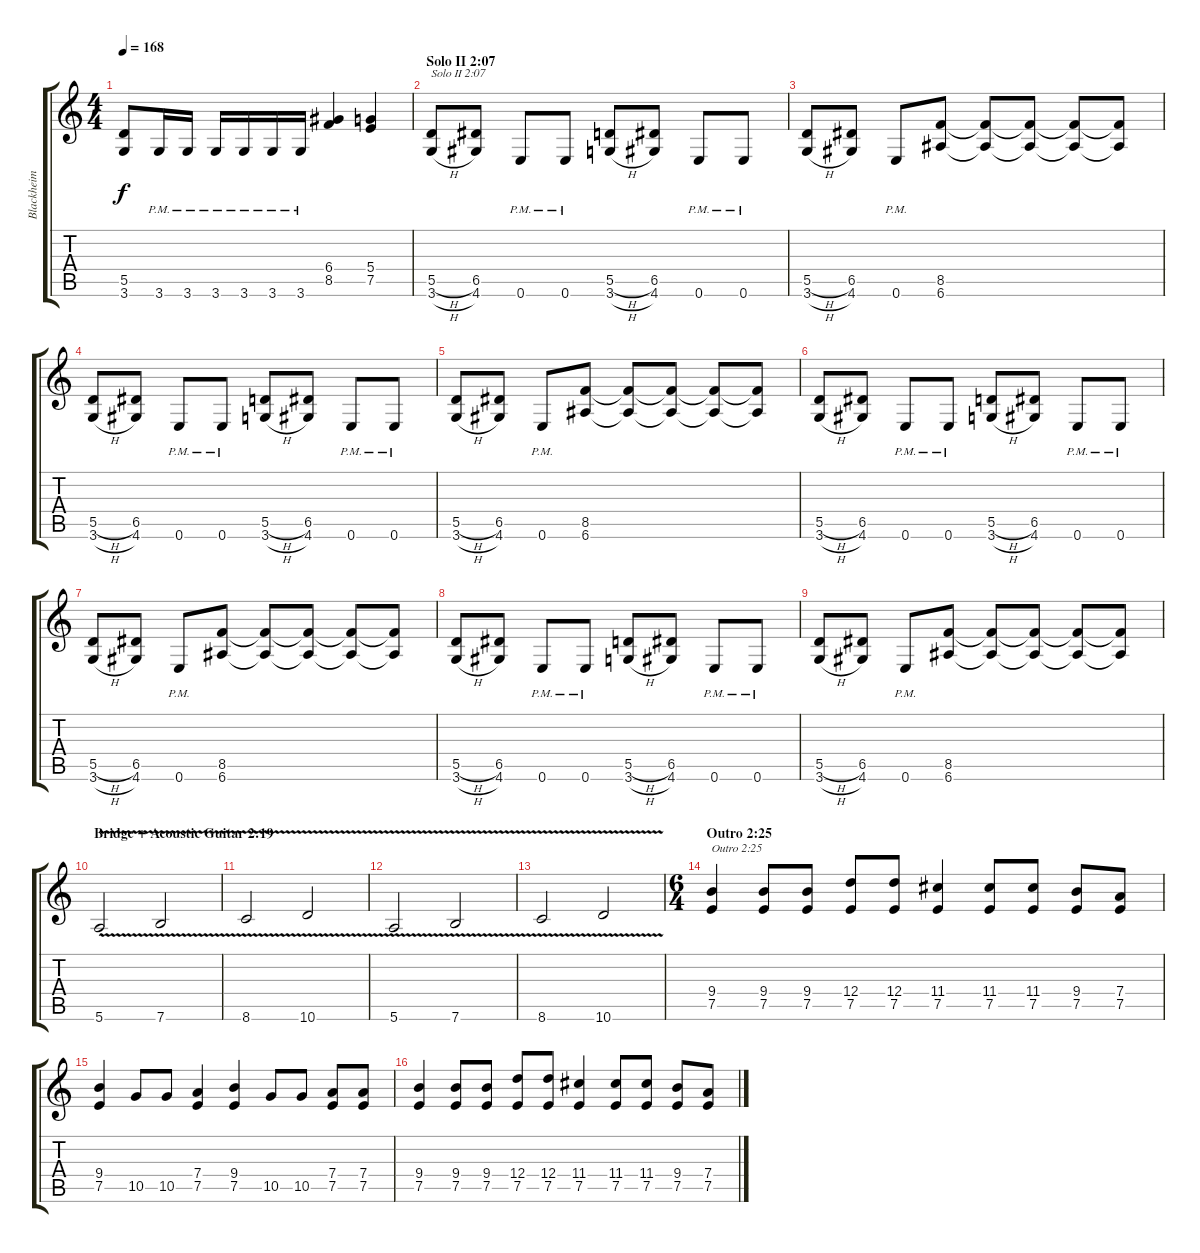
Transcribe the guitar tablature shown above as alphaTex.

\track ("Blackheim" "Blackheim") {instrument distortionguitar}
\staff {score tabs}
\tuning (E4 B3 G3 D3 A2 E2) {hide}
\ts (4 4)
\tempo 168
\clef g2
\ks c
(5.5 3.6).8{dy f} 3.6{pm}.16 3.6{pm}.16 3.6{pm}.16 3.6{pm}.16 3.6{pm}.16 3.6{pm}.16 (6.4 8.5).4 (5.4 7.5).4 |
\section ("" "Solo II 2:07")
(5.5{h} 3.6{h}).8{txt "Solo II 2:07"} (6.5 4.6).8 0.6{pm}.8 0.6{pm}.8 (5.5{h} 3.6{h}).8 (6.5 4.6).8 0.6{pm}.8 0.6{pm}.8 |
(5.5{h} 3.6{h}).8 (6.5 4.6).8 0.6{pm}.8 (8.5 6.6).8 (8.5{t} 6.6{t}).8 (8.5{t} 6.6{t}).8 (8.5{t} 6.6{t}).8 (8.5{t} 6.6{t}).8 |
(5.5{h} 3.6{h}).8 (6.5 4.6).8 0.6{pm}.8 0.6{pm}.8 (5.5{h} 3.6{h}).8 (6.5 4.6).8 0.6{pm}.8 0.6{pm}.8 |
(5.5{h} 3.6{h}).8 (6.5 4.6).8 0.6{pm}.8 (8.5 6.6).8 (8.5{t} 6.6{t}).8 (8.5{t} 6.6{t}).8 (8.5{t} 6.6{t}).8 (8.5{t} 6.6{t}).8 |
(5.5{h} 3.6{h}).8 (6.5 4.6).8 0.6{pm}.8 0.6{pm}.8 (5.5{h} 3.6{h}).8 (6.5 4.6).8 0.6{pm}.8 0.6{pm}.8 |
(5.5{h} 3.6{h}).8 (6.5 4.6).8 0.6{pm}.8 (8.5 6.6).8 (8.5{t} 6.6{t}).8 (8.5{t} 6.6{t}).8 (8.5{t} 6.6{t}).8 (8.5{t} 6.6{t}).8 |
(5.5{h} 3.6{h}).8 (6.5 4.6).8 0.6{pm}.8 0.6{pm}.8 (5.5{h} 3.6{h}).8 (6.5 4.6).8 0.6{pm}.8 0.6{pm}.8 |
(5.5{h} 3.6{h}).8 (6.5 4.6).8 0.6{pm}.8 (8.5 6.6).8 (8.5{t} 6.6{t}).8 (8.5{t} 6.6{t}).8 (8.5{t} 6.6{t}).8 (8.5{t} 6.6{t}).8 |
\section ("" "Bridge + Acoustic Guitar 2:19")
5.6{v}.2 7.6{v}.2 |
8.6{v}.2 10.6{v}.2 |
5.6{v}.2 7.6{v}.2 |
8.6{v}.2 10.6{v}.2 |
\ts (6 4)
\section ("" "Outro 2:25")
(9.4 7.5).4{txt "Outro 2:25"} (9.4 7.5).8 (9.4 7.5).8 (12.4 7.5).8 (12.4 7.5).8 (11.4 7.5).4 (11.4 7.5).8 (11.4 7.5).8 (9.4 7.5).8 (7.4 7.5).8 |
(9.4 7.5).4 10.5.8 10.5.8 (7.4 7.5).4 (9.4 7.5).4 10.5.8 10.5.8 (7.4 7.5).8 (7.4 7.5).8 |
(9.4 7.5).4 (9.4 7.5).8 (9.4 7.5).8 (12.4 7.5).8 (12.4 7.5).8 (11.4 7.5).4 (11.4 7.5).8 (11.4 7.5).8 (9.4 7.5).8 (7.4 7.5).8
